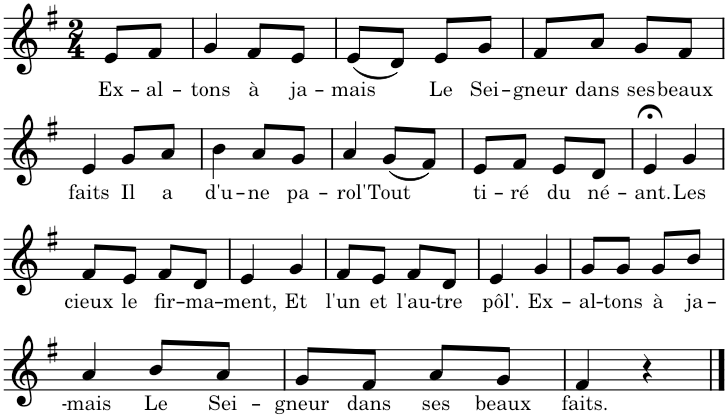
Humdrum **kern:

**kern	**text
*part1	*part1
*staff1	*staff1
*I"1	*
*clefG2	*
*k[f#]	*
*M2/4	*
=1	=1
!	!LO:LY:b
8e/L	Ex-
!	!LO:LY:b
8f#/J	-al-
=2	=2
!	!LO:LY:b
4g/	-tons
!	!LO:LY:b
8f#/L	à
!	!LO:LY:b
8e/J	ja-
=3	=3
!	!LO:LY:b
(8e/L	-mais
8d/J)	.
!	!LO:LY:b
8e/L	Le
!	!LO:LY:b
8g/J	Sei-
=4	=4
!	!LO:LY:b
8f#/L	-gneur
!	!LO:LY:b
8a/J	dans
!	!LO:LY:b
8g/L	ses
!	!LO:LY:b
8f#/J	beaux
!!LO:LB:g=z
=5	=5
!	!LO:LY:b
4e/	faits
!	!LO:LY:b
8g/L	Il
!	!LO:LY:b
8a/J	a
=6	=6
!	!LO:LY:b
4b\	d'u-
!	!LO:LY:b
8a/L	-ne
!	!LO:LY:b
8g/J	pa-
=7	=7
!	!LO:LY:b
4a/	-rol'
!	!LO:LY:b
(8g/L	Tout
8f#/J)	.
=8	=8
!	!LO:LY:b
8e/L	ti-
!	!LO:LY:b
8f#/J	-ré
!	!LO:LY:b
8e/L	du
!	!LO:LY:b
8d/J	né-
=9	=9
!	!LO:LY:b
4e;</	-ant.
!	!LO:LY:b
4g/	Les
!!LO:LB:g=z
=10	=10
!	!LO:LY:b
8f#/L	cieux
!	!LO:LY:b
8e/J	le
!	!LO:LY:b
8f#/L	fir-
!	!LO:LY:b
8d/J	-ma-
=11	=11
!	!LO:LY:b
4e/	-ment,
!	!LO:LY:b
4g/	Et
=12	=12
!	!LO:LY:b
8f#/L	l'un
!	!LO:LY:b
8e/J	et
!	!LO:LY:b
8f#/L	l'au-
!	!LO:LY:b
8d/J	-tre
=13	=13
!	!LO:LY:b
4e/	pôl'.
!	!LO:LY:b
4g/	Ex-
=14	=14
!	!LO:LY:b
8g/L	-al-
!	!LO:LY:b
8g/J	-tons
!	!LO:LY:b
8g/L	à
!	!LO:LY:b
8b/J	ja-
!!LO:LB:g=z
=15	=15
!	!LO:LY:b
4a/	-mais
!	!LO:LY:b
8b/L	Le
!	!LO:LY:b
8a/J	Sei-
=16	=16
!	!LO:LY:b
8g/L	-gneur
!	!LO:LY:b
8f#/J	dans
!	!LO:LY:b
8a/L	ses
!	!LO:LY:b
8g/J	beaux
=17	=17
!	!LO:LY:b
4f#/	faits.
4r	.
==	==
*-	*-
